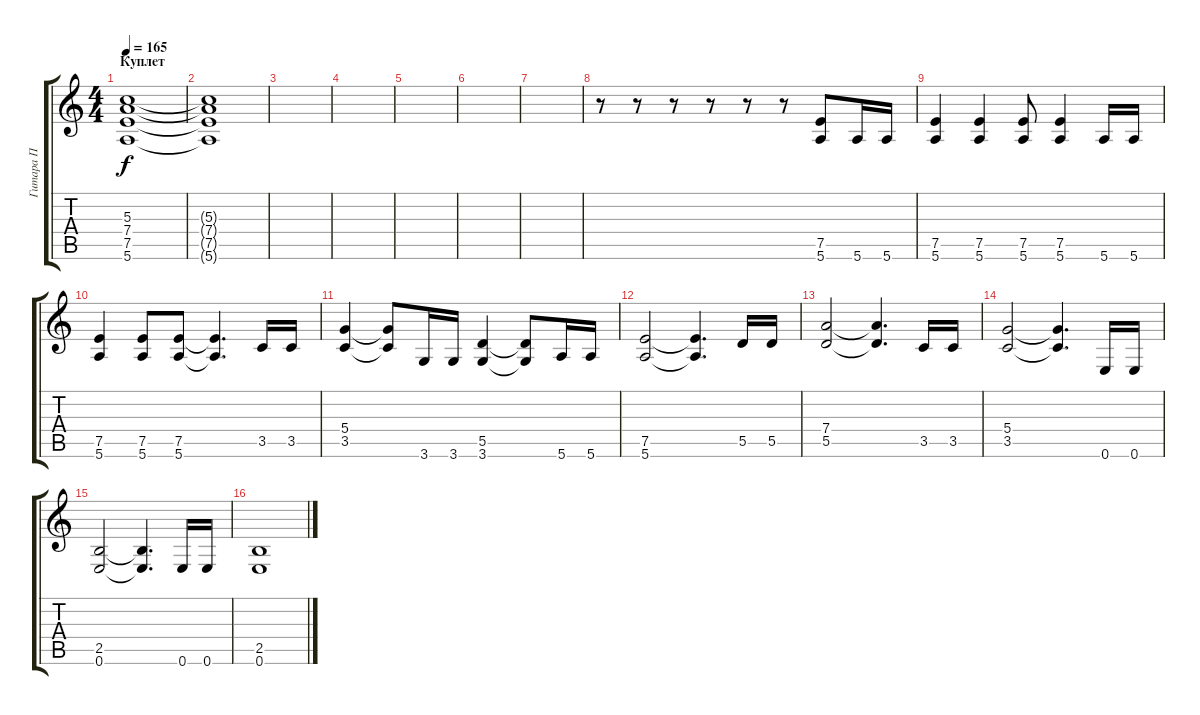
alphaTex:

\track ("Гитара П" "Гитара П") {instrument overdrivenguitar}
\staff {score tabs}
\tuning (E4 B3 G3 D3 A2 E2) {hide}
\ts (4 4)
\section ("" "Куплет")
\tempo 165
\clef g2
\ks c
(5.3 7.4 7.5 5.6).1{dy f volume 0} |
(5.3{t} 7.4{t} 7.5{t} 5.6{t}).1 |
|
|
|
|
|
r.8{volume 13} r.8 r.8 r.8 r.8 r.8 (7.5 5.6).8 5.6.16 5.6.16 |
(7.5 5.6).4 (7.5 5.6).4 (7.5 5.6).8 (7.5 5.6).4 5.6.16 5.6.16 |
(7.5 5.6).4 (7.5 5.6).8 (7.5 5.6).8 (7.5{t} 5.6{t}).4{d} 3.5.16 3.5.16 |
(5.4 3.5).4 (5.4{t} 3.5{t}).8 3.6.16 3.6.16 (5.5 3.6).4 (5.5{t} 3.6{t}).8 5.6.16 5.6.16 |
(7.5 5.6).2 (7.5{t} 5.6{t}).4{d} 5.5.16 5.5.16 |
(7.4 5.5).2 (7.4{t} 5.5{t}).4{d} 3.5.16 3.5.16 |
(5.4 3.5).2 (5.4{t} 3.5{t}).4{d} 0.6.16 0.6.16 |
(2.5 0.6).2 (2.5{t} 0.6{t}).4{d} 0.6.16 0.6.16 |
(2.5 0.6).1
